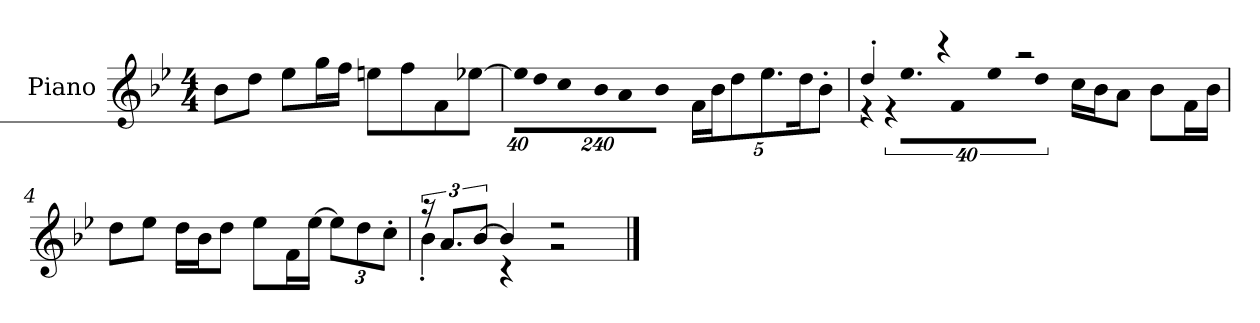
**kern
*part1
*staff1
*I"Piano
*I'P-no
*clefG2
*k[b-e-]
*M4/4
*MM90
=1
8b-\L
8dd\J
8ee-\L
16gg\L
16ff\JJ
8een\L
8ff\
8f\
[8ee-X\J
=2
*Xbrackettup
!LO:N:vis=32
640%23ee-\KLL]
!LO:N:vis=16
1920%137dd\
!LO:N:vis=32
640%23cc\K
!LO:N:vis=16
1920%137b-\J
!LO:N:vis=8
960%137a\
!LO:N:vis=8
960%137b-\J
20f\LL
20b-\J
10dd\
10.ee-\
20dd\K
10b-'\J
=3
*^
*	*brackettup
!	!LO:N:vis=16
4dd'/	1920%137r
!	!LO:N:vis=32
.	640%23r
!	!LO:N:vis=16.
.	960%103ee-\LL
!	!LO:N:vis=16
.	1920%137f\J
4r	.
!	!LO:N:vis=8
.	960%137ee-\
!	!LO:N:vis=16
.	1920%137dd\Jk
2r	16cc\LL
.	16b-\J
.	8a\J
.	8b-\L
.	16f\L
.	16b-\JJ
*v	*v
!!LO:LB:g=z
=4
8dd\L
8ee-\J
16dd\LL
16b-\J
8dd\J
8ee-\L
16f\L
[16ee-\JJ
*Xbrackettup
12ee-\L]
12dd\
12cc'\J
=5
*brackettup
*^
24r	4b-'\
12.a/L	.
[12b-/J	.
4b-/]	4r
2r	2r
*v	*v
==
*-
